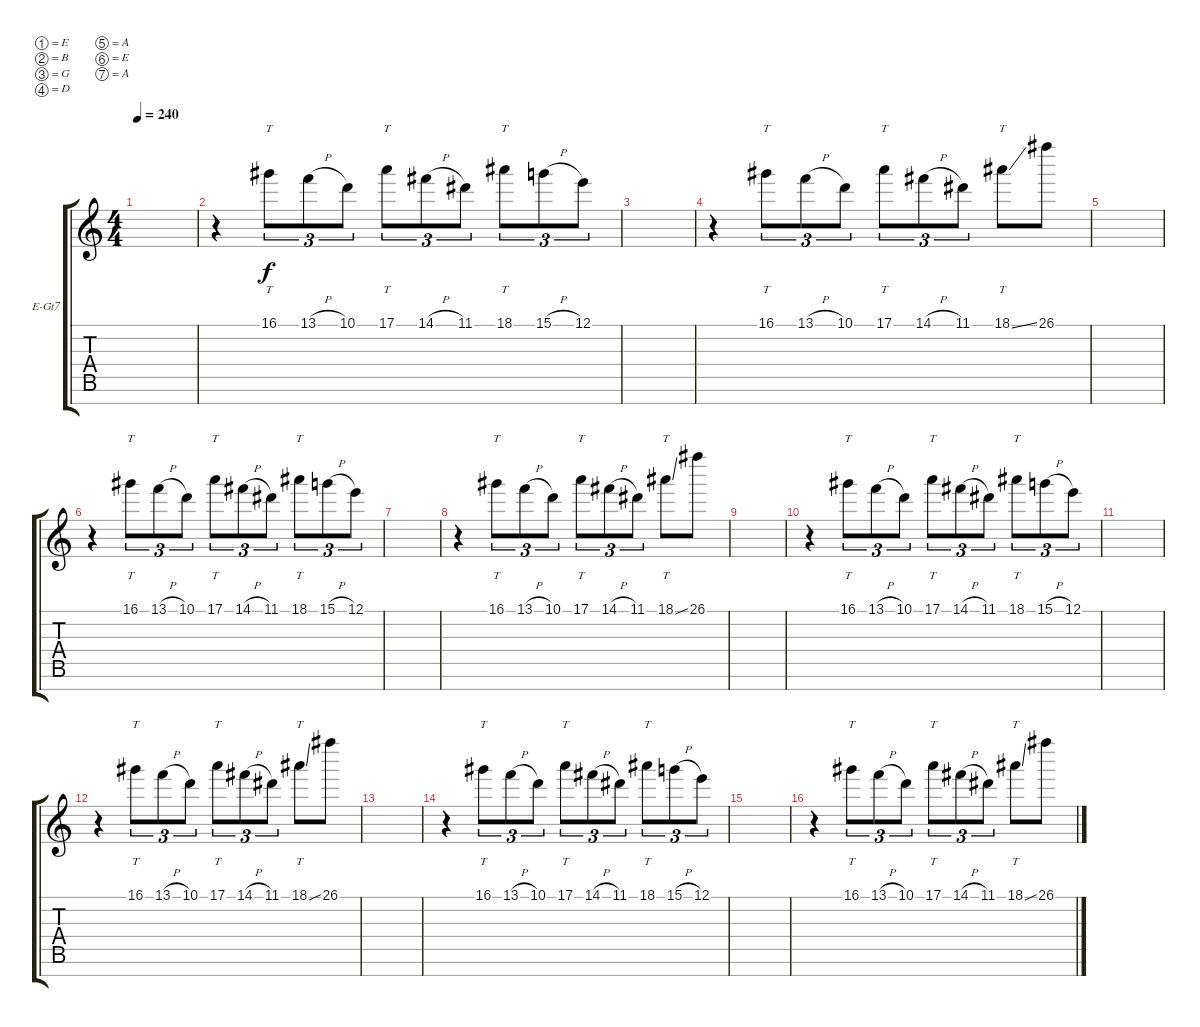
\defaultSystemsLayout 4
\bracketExtendMode groupsimilarinstruments
\firstSystemTrackNameOrientation horizontal
\otherSystemsTrackNameOrientation horizontal
\track ("Electric Guitar" "E-Gt7") {instrument distortionguitar}
\staff {score tabs}
\tuning (E4 B3 G3 D3 A2 E2 A1)
\ts (4 4)
\tempo 240
\clef g2
\ks c
|
r.4 16.1.8{tt tu (3 2)} 13.1{h}.8{tu (3 2)} 10.1.8{tu (3 2)} 17.1.8{tt tu (3 2)} 14.1{h}.8{tu (3 2)} 11.1.8{tu (3 2)} 18.1.8{tt tu (3 2)} 15.1{h}.8{tu (3 2)} 12.1.8{tu (3 2)} |
|
r.4 16.1.8{tt tu (3 2)} 13.1{h}.8{tu (3 2)} 10.1.8{tu (3 2)} 17.1.8{tt tu (3 2)} 14.1{h}.8{tu (3 2)} 11.1.8{tu (3 2)} 18.1{ss}.8{tt} 26.1.8 |
|
r.4 16.1.8{tt tu (3 2)} 13.1{h}.8{tu (3 2)} 10.1.8{tu (3 2)} 17.1.8{tt tu (3 2)} 14.1{h}.8{tu (3 2)} 11.1.8{tu (3 2)} 18.1.8{tt tu (3 2)} 15.1{h}.8{tu (3 2)} 12.1.8{tu (3 2)} |
|
r.4 16.1.8{tt tu (3 2)} 13.1{h}.8{tu (3 2)} 10.1.8{tu (3 2)} 17.1.8{tt tu (3 2)} 14.1{h}.8{tu (3 2)} 11.1.8{tu (3 2)} 18.1{ss}.8{tt} 26.1.8 |
|
r.4 16.1.8{tt tu (3 2)} 13.1{h}.8{tu (3 2)} 10.1.8{tu (3 2)} 17.1.8{tt tu (3 2)} 14.1{h}.8{tu (3 2)} 11.1.8{tu (3 2)} 18.1.8{tt tu (3 2)} 15.1{h}.8{tu (3 2)} 12.1.8{tu (3 2)} |
|
r.4 16.1.8{tt tu (3 2)} 13.1{h}.8{tu (3 2)} 10.1.8{tu (3 2)} 17.1.8{tt tu (3 2)} 14.1{h}.8{tu (3 2)} 11.1.8{tu (3 2)} 18.1{ss}.8{tt} 26.1.8 |
|
r.4 16.1.8{tt tu (3 2)} 13.1{h}.8{tu (3 2)} 10.1.8{tu (3 2)} 17.1.8{tt tu (3 2)} 14.1{h}.8{tu (3 2)} 11.1.8{tu (3 2)} 18.1.8{tt tu (3 2)} 15.1{h}.8{tu (3 2)} 12.1.8{tu (3 2)} |
|
r.4 16.1.8{tt tu (3 2)} 13.1{h}.8{tu (3 2)} 10.1.8{tu (3 2)} 17.1.8{tt tu (3 2)} 14.1{h}.8{tu (3 2)} 11.1.8{tu (3 2)} 18.1{ss}.8{tt} 26.1.8
